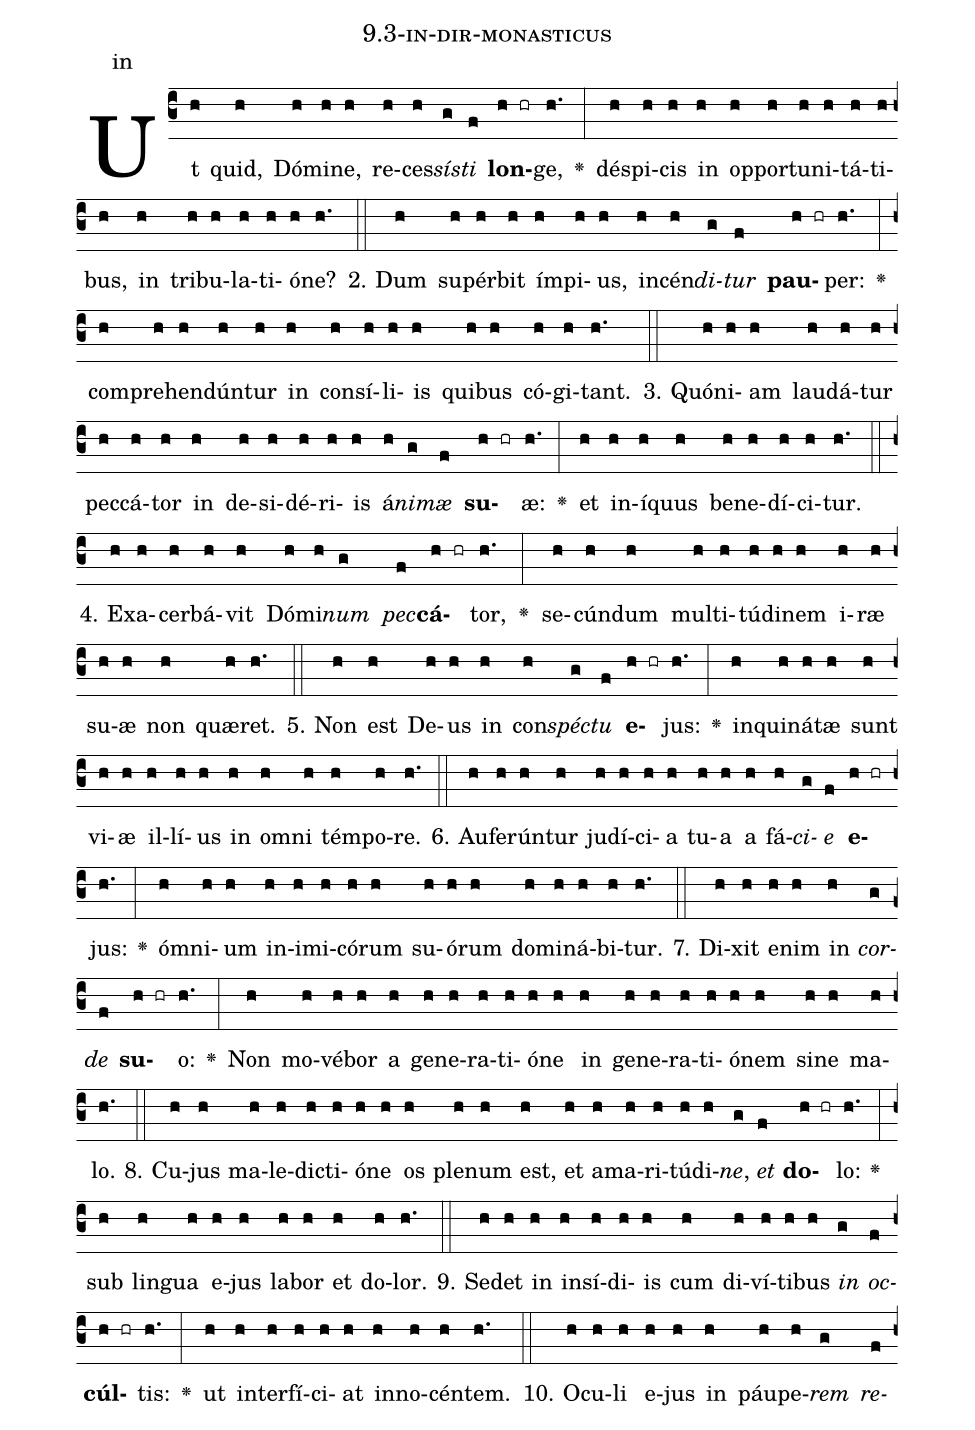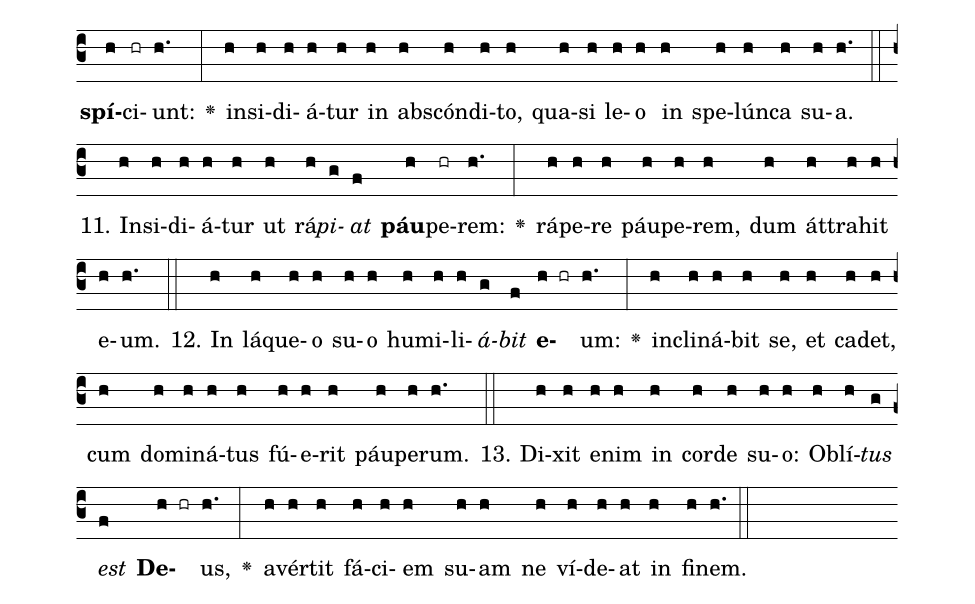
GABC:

name: 9.3-in-dir-monasticus;
annotation: in;
%%
(c3)Ut(h) quid,(h) Dó(h)mi(h)ne,(h) re(h)ces(h)<i>sís</i>(g)<i>ti</i>(f) <b>lon</b>(h hr)ge,(h.) <v>\greheightstar</v>(:) dé(h)spi(h)cis(h) in(h) op(h)por(h)tu(h)ni(h)tá(h)ti(h)bus,(h) in(h) tri(h)bu(h)la(h)ti(h)ó(h)ne?(h.) (::)
2. Dum(h) su(h)pér(h)bit(h) ím(h)pi(h)us,(h) in(h)cén(h)<i>di</i>(g)<i>tur</i>(f) <b>pau</b>(h hr)per:(h.) <v>\greheightstar</v>(:) com(h)pre(h)hen(h)dún(h)tur(h) in(h) con(h)sí(h)li(h)is(h) qui(h)bus(h) có(h)gi(h)tant.(h.) (::)
3. Quón(h)i(h)am(h) lau(h)dá(h)tur(h) pec(h)cá(h)tor(h) in(h) de(h)si(h)dé(h)ri(h)is(h) á(h)<i>ni</i>(g)<i>mæ</i>(f) <b>su</b>(h hr)æ:(h.) <v>\greheightstar</v>(:) et(h) in(h)í(h)quus(h) be(h)ne(h)dí(h)ci(h)tur.(h.) (::)
4. Ex(h)a(h)cer(h)bá(h)vit(h) Dó(h)mi(h)<i>num</i>(g) <i>pec</i>(f)<b>cá</b>(h hr)tor,(h.) <v>\greheightstar</v>(:) se(h)cún(h)dum(h) mul(h)ti(h)tú(h)di(h)nem(h) i(h)ræ(h) su(h)æ(h) non(h) quæ(h)ret.(h.) (::)
5. Non(h) est(h) De(h)us(h) in(h) con(h)<i>spéc</i>(g)<i>tu</i>(f) <b>e</b>(h hr)jus:(h.) <v>\greheightstar</v>(:) in(h)qui(h)ná(h)tæ(h) sunt(h) vi(h)æ(h) il(h)lí(h)us(h) in(h) om(h)ni(h) tém(h)po(h)re.(h.) (::)
6. Au(h)fe(h)rún(h)tur(h) ju(h)dí(h)ci(h)a(h) tu(h)a(h) a(h) fá(h)<i>ci</i>(g)<i>e</i>(f) <b>e</b>(h hr)jus:(h.) <v>\greheightstar</v>(:) óm(h)ni(h)um(h) in(h)i(h)mi(h)có(h)rum(h) su(h)ó(h)rum(h) do(h)mi(h)ná(h)bi(h)tur.(h.) (::)
7. Di(h)xit(h) e(h)nim(h) in(h) <i>cor</i>(g)<i>de</i>(f) <b>su</b>(h hr)o:(h.) <v>\greheightstar</v>(:) Non(h) mo(h)vé(h)bor(h) a(h) ge(h)ne(h)ra(h)ti(h)ó(h)ne(h) in(h) ge(h)ne(h)ra(h)ti(h)ó(h)nem(h) si(h)ne(h) ma(h)lo.(h.) (::)
8. Cu(h)jus(h) ma(h)le(h)dic(h)ti(h)ó(h)ne(h) os(h) ple(h)num(h) est,(h) et(h) a(h)ma(h)ri(h)tú(h)di(h)<i>ne</i>,(g) <i>et</i>(f) <b>do</b>(h hr)lo:(h.) <v>\greheightstar</v>(:) sub(h) lin(h)gua(h) e(h)jus(h) la(h)bor(h) et(h) do(h)lor.(h.) (::)
9. Se(h)det(h) in(h) in(h)sí(h)di(h)is(h) cum(h) di(h)ví(h)ti(h)bus(h) <i>in</i>(g) <i>oc</i>(f)<b>cúl</b>(h hr)tis:(h.) <v>\greheightstar</v>(:) ut(h) in(h)ter(h)fí(h)ci(h)at(h) in(h)no(h)cén(h)tem.(h.) (::)
10. O(h)cu(h)li(h) e(h)jus(h) in(h) páu(h)pe(h)<i>rem</i>(g) <i>re</i>(f)<b>spí</b>(h)ci(hr)unt:(h.) <v>\greheightstar</v>(:) in(h)si(h)di(h)á(h)tur(h) in(h) abs(h)cón(h)di(h)to,(h) qua(h)si(h) le(h)o(h) in(h) spe(h)lún(h)ca(h) su(h)a.(h.) (::)
11. In(h)si(h)di(h)á(h)tur(h) ut(h) rá(h)<i>pi</i>(g)<i>at</i>(f) <b>páu</b>(h)pe(hr)rem:(h.) <v>\greheightstar</v>(:) rá(h)pe(h)re(h) páu(h)pe(h)rem,(h) dum(h) át(h)tra(h)hit(h) e(h)um.(h.) (::)
12. In(h) lá(h)que(h)o(h) su(h)o(h) hu(h)mi(h)li(h)<i>á</i>(g)<i>bit</i>(f) <b>e</b>(h hr)um:(h.) <v>\greheightstar</v>(:) in(h)cli(h)ná(h)bit(h) se,(h) et(h) ca(h)det,(h) cum(h) do(h)mi(h)ná(h)tus(h) fú(h)e(h)rit(h) páu(h)pe(h)rum.(h.) (::)
13. Di(h)xit(h) e(h)nim(h) in(h) cor(h)de(h) su(h)o:(h) Ob(h)lí(h)<i>tus</i>(g) <i>est</i>(f) <b>De</b>(h hr)us,(h.) <v>\greheightstar</v>(:) a(h)vér(h)tit(h) fá(h)ci(h)em(h) su(h)am(h) ne(h) ví(h)de(h)at(h) in(h) fi(h)nem.(h.) (::)
